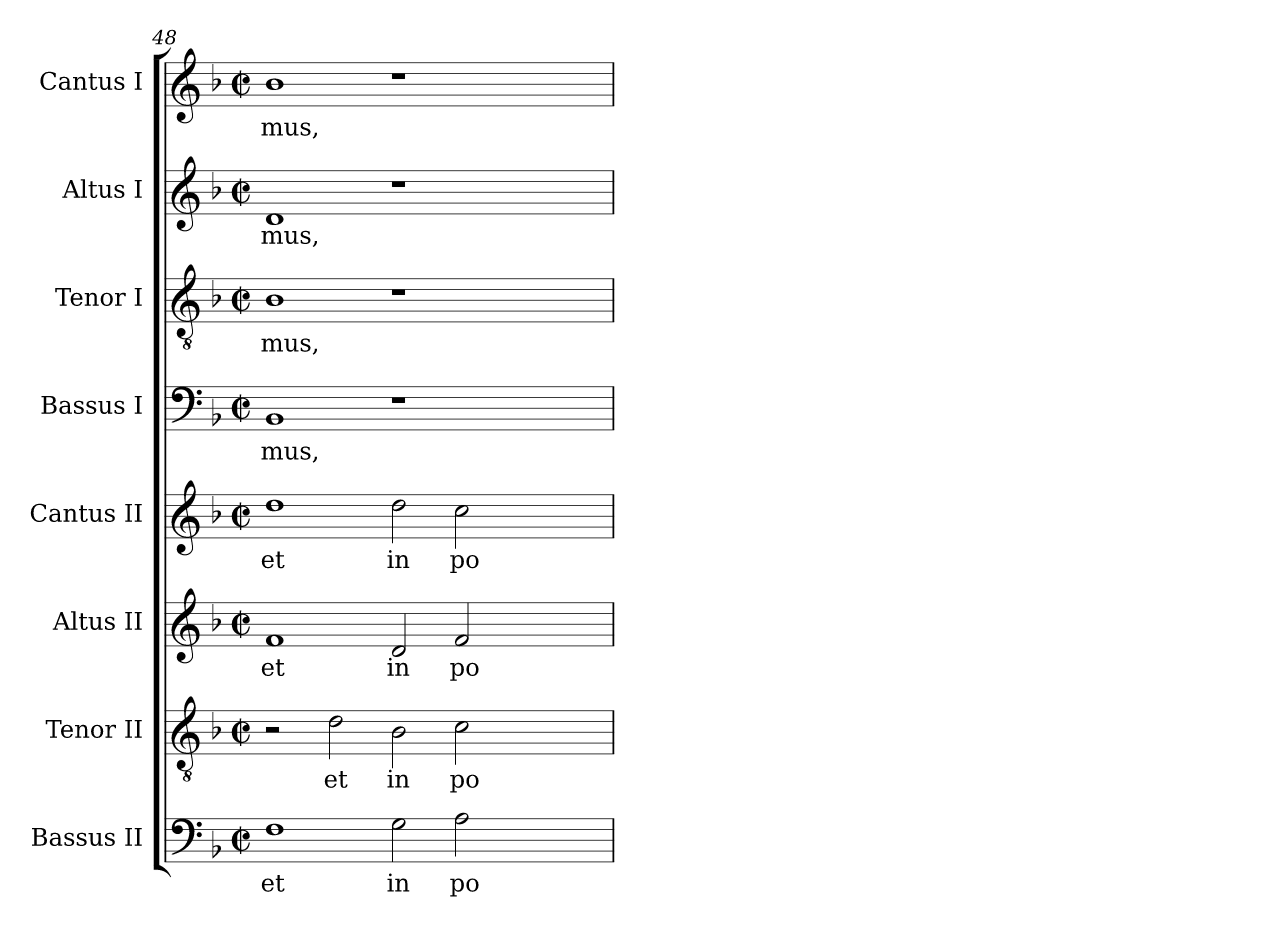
**kern	**text	**kern	**text	**kern	**text	**kern	**text	**kern	**text	**kern	**text	**kern	**text	**kern	**text
*part8	*part8	*part7	*part7	*part6	*part6	*part5	*part5	*part4	*part4	*part3	*part3	*part2	*part2	*part1	*part1
*staff8	*staff8	*staff7	*staff7	*staff6	*staff6	*staff5	*staff5	*staff4	*staff4	*staff3	*staff3	*staff2	*staff2	*staff1	*staff1
*I"Bassus II	*	*I"Tenor II	*	*I"Altus II	*	*I"Cantus II	*	*I"Bassus I	*	*I"Tenor I	*	*I"Altus I	*	*I"Cantus I	*
*clefF4	*	*clefGv2	*	*clefG2	*	*clefG2	*	*clefF4	*	*clefGv2	*	*clefG2	*	*clefG2	*
*k[b-]	*	*k[b-]	*	*k[b-]	*	*k[b-]	*	*k[b-]	*	*k[b-]	*	*k[b-]	*	*k[b-]	*
*F:	*	*F:	*	*F:	*	*F:	*	*F:	*	*F:	*	*F:	*	*F:	*
*M2/2	*	*M2/2	*	*M2/2	*	*M2/2	*	*M2/2	*	*M2/2	*	*M2/2	*	*M2/2	*
*met(c|)	*	*met(c|)	*	*met(c|)	*	*met(c|)	*	*met(c|)	*	*met(c|)	*	*met(c|)	*	*met(c|)	*
=48	=48	=48	=48	=48	=48	=48	=48	=48	=48	=48	=48	=48	=48	=48	=48
!	!LO:LY:b:cj	!	!	!	!LO:LY:b:cj	!	!LO:LY:b:cj	!	!LO:LY:b:cj	!	!LO:LY:b:cj	!	!LO:LY:b:cj	!	!LO:LY:b:cj
1F	et	2r	.	1f	et	1dd	et	1BB-	-mus,	1B-	-mus,	1d	-mus,	1b-	mus,
!	!	!	!LO:LY:b:cj	!	!	!	!	!	!	!	!	!	!	!	!
.	.	2d\	et	.	.	.	.	.	.	.	.	.	.	.	.
!	!LO:LY:b:cj	!	!LO:LY:b:cj	!	!LO:LY:b:cj	!	!LO:LY:b:cj	!LO:N:vis=1	!	!LO:N:vis=1	!	!LO:N:vis=1	!	!LO:N:vis=1	!
2G\	in	2B-\	in	2d/	in	2dd\	in	0r	.	0r	.	0r	.	0r	.
!	!LO:LY:b:cj	!	!LO:LY:b:cj	!	!LO:LY:b:cj	!	!LO:LY:b:cj	!	!	!	!	!	!	!	!
2A\	po	2c\	po	2f/	po	2cc\	po-	.	.	.	.	.	.	.	.
1ryy	.	1ryy	.	1ryy	.	1ryy	.	.	.	.	.	.	.	.	.
=	=	=	=	=	=	=	=	=	=	=	=	=	=	=	=
*-	*-	*-	*-	*-	*-	*-	*-	*-	*-	*-	*-	*-	*-	*-	*-
